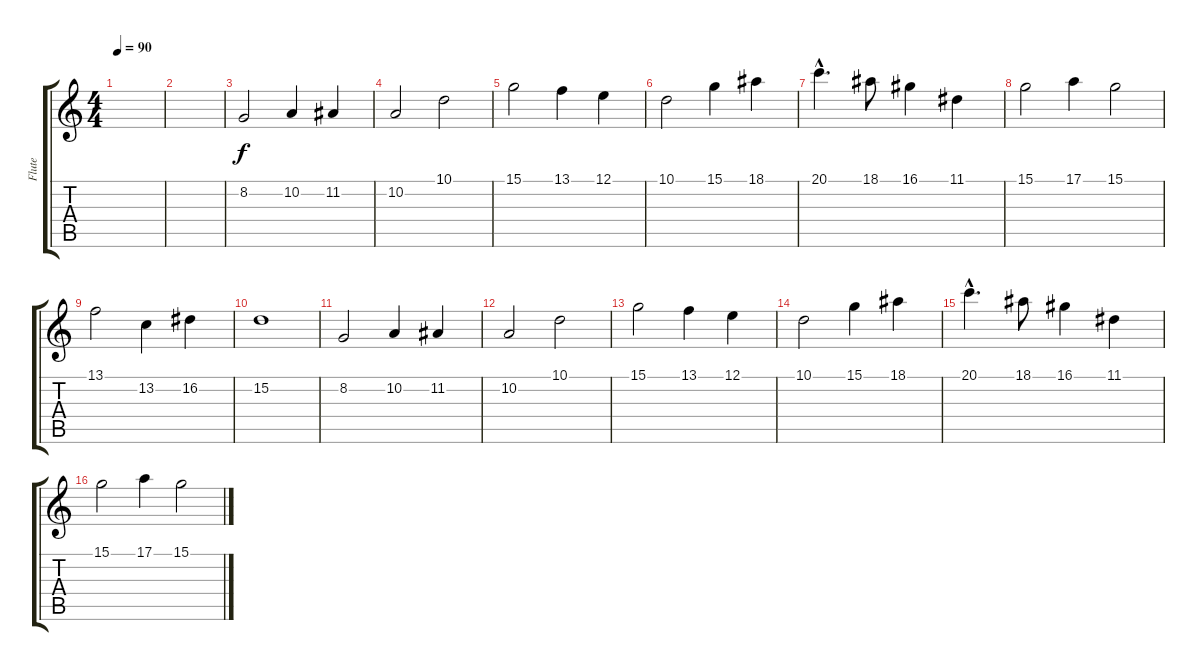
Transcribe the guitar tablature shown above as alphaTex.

\track ("Flute" "Flute") {instrument flute}
\staff {score tabs}
\tuning (E4 B3 G3 D3 A2 E2) {hide}
\ts (4 4)
\tempo 90
\clef g2
\ks c
|
|
8.2.2 10.2.4 11.2.4 |
10.2.2 10.1.2 |
15.1.2 13.1.4 12.1.4 |
10.1.2 15.1.4 18.1.4 |
20.1{hac}.4{d} 18.1.8 16.1.4 11.1.4 |
15.1.2 17.1.4 15.1.2 |
13.1.2 13.2.4 16.2.4 |
15.2.1 |
8.2.2 10.2.4 11.2.4 |
10.2.2 10.1.2 |
15.1.2 13.1.4 12.1.4 |
10.1.2 15.1.4 18.1.4 |
20.1{hac}.4{d} 18.1.8 16.1.4 11.1.4 |
15.1.2 17.1.4 15.1.2
